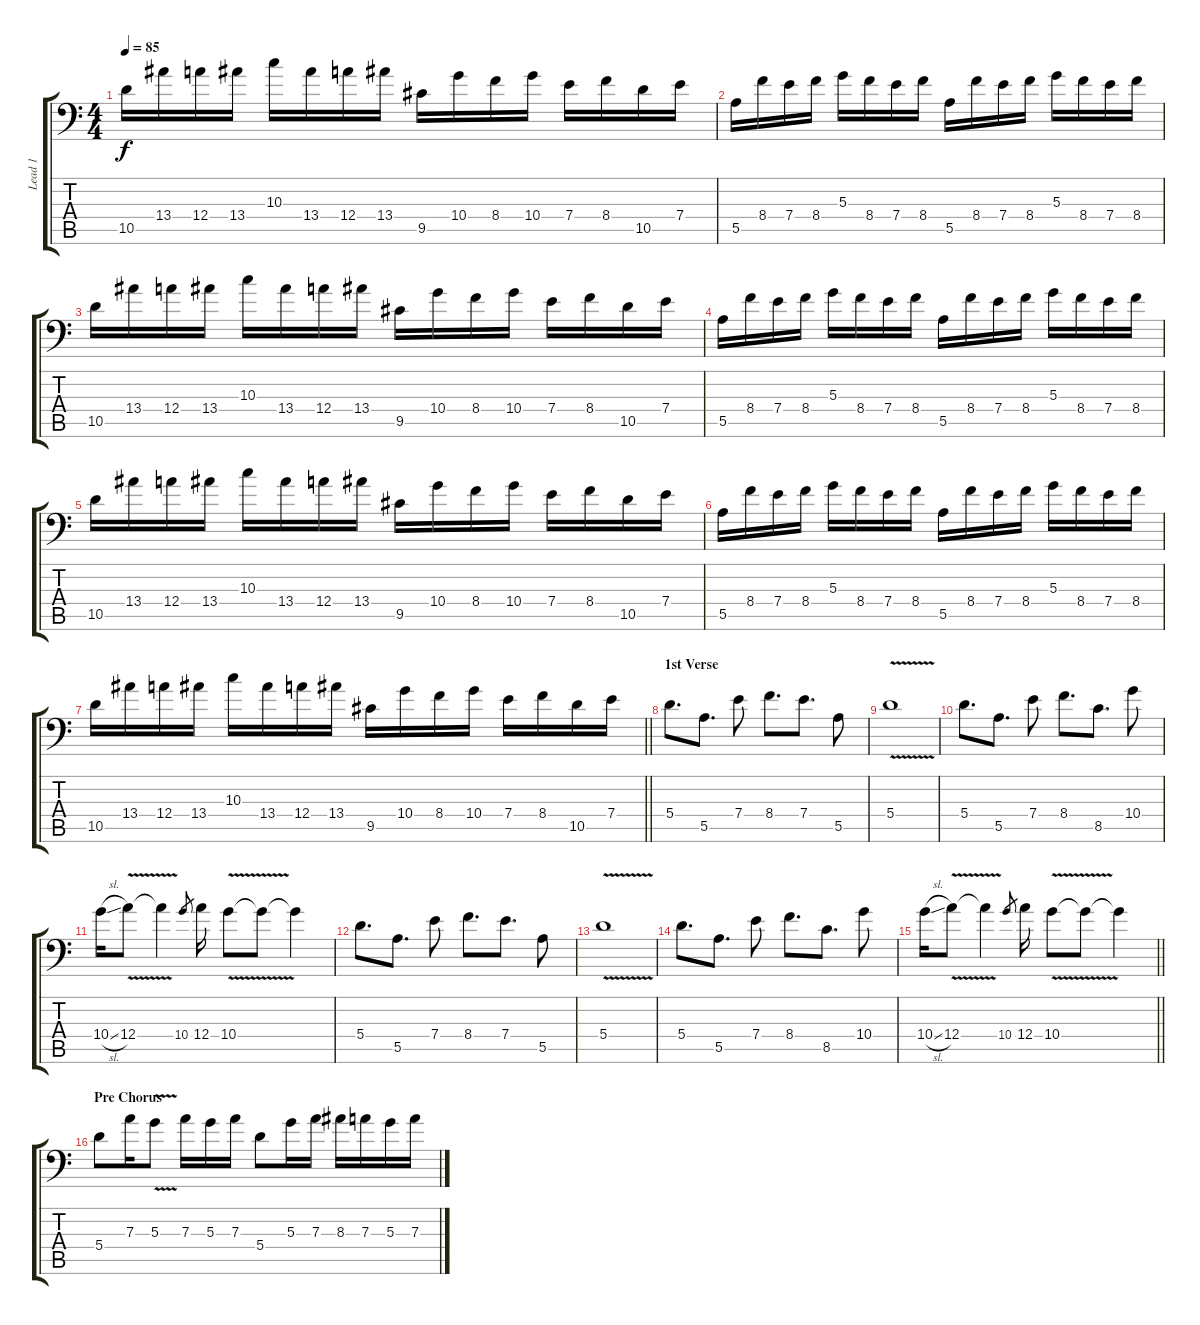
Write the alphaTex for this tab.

\track ("Lead 1" "Lead 1") {instrument overdrivenguitar}
\staff {score tabs}
\tuning (B3 Gb3 D3 A2 E2 A1) {hide}
\ts (4 4)
\tempo 85
\clef f4
\ks c
10.5.16{dy f} 13.4.16 12.4.16 13.4.16 10.3.16 13.4.16 12.4.16 13.4.16 9.5.16 10.4.16 8.4.16 10.4.16 7.4.16 8.4.16 10.5.16 7.4.16 |
5.5.16 8.4.16 7.4.16 8.4.16 5.3.16 8.4.16 7.4.16 8.4.16 5.5.16 8.4.16 7.4.16 8.4.16 5.3.16 8.4.16 7.4.16 8.4.16 |
10.5.16 13.4.16 12.4.16 13.4.16 10.3.16 13.4.16 12.4.16 13.4.16 9.5.16 10.4.16 8.4.16 10.4.16 7.4.16 8.4.16 10.5.16 7.4.16 |
5.5.16 8.4.16 7.4.16 8.4.16 5.3.16 8.4.16 7.4.16 8.4.16 5.5.16 8.4.16 7.4.16 8.4.16 5.3.16 8.4.16 7.4.16 8.4.16 |
10.5.16 13.4.16 12.4.16 13.4.16 10.3.16 13.4.16 12.4.16 13.4.16 9.5.16 10.4.16 8.4.16 10.4.16 7.4.16 8.4.16 10.5.16 7.4.16 |
5.5.16 8.4.16 7.4.16 8.4.16 5.3.16 8.4.16 7.4.16 8.4.16 5.5.16 8.4.16 7.4.16 8.4.16 5.3.16 8.4.16 7.4.16 8.4.16 |
\barLineRight lightlight
10.5.16 13.4.16 12.4.16 13.4.16 10.3.16 13.4.16 12.4.16 13.4.16 9.5.16 10.4.16 8.4.16 10.4.16 7.4.16 8.4.16 10.5.16 7.4.16 |
\section ("" "1st Verse")
5.4.8{d} 5.5.8{d} 7.4.8 8.4.8{d} 7.4.8{d} 5.5.8 |
5.4{v}.1 |
5.4.8{d} 5.5.8{d} 7.4.8 8.4.8{d} 8.5.8{d} 10.4.8 |
10.4{sl}.16 12.4{v}.8 12.4{t}.4 10.4.8{gr} 12.4.16 10.4{v}.8 10.4{t}.8 10.4{t}.4 |
5.4.8{d} 5.5.8{d} 7.4.8 8.4.8{d} 7.4.8{d} 5.5.8 |
5.4{v}.1 |
5.4.8{d} 5.5.8{d} 7.4.8 8.4.8{d} 8.5.8{d} 10.4.8 |
\barLineRight lightlight
10.4{sl}.16 12.4{v}.8 12.4{t}.4 10.4.8{gr} 12.4.16 10.4{v}.8 10.4{t}.8 10.4{t}.4 |
\section ("" "Pre Chorus")
5.4.8 7.3.16 5.3{v}.8 7.3.16 5.3.16 7.3.16 5.4.8 5.3.16 7.3.16 8.3.16 7.3.16 5.3.16 7.3.16
